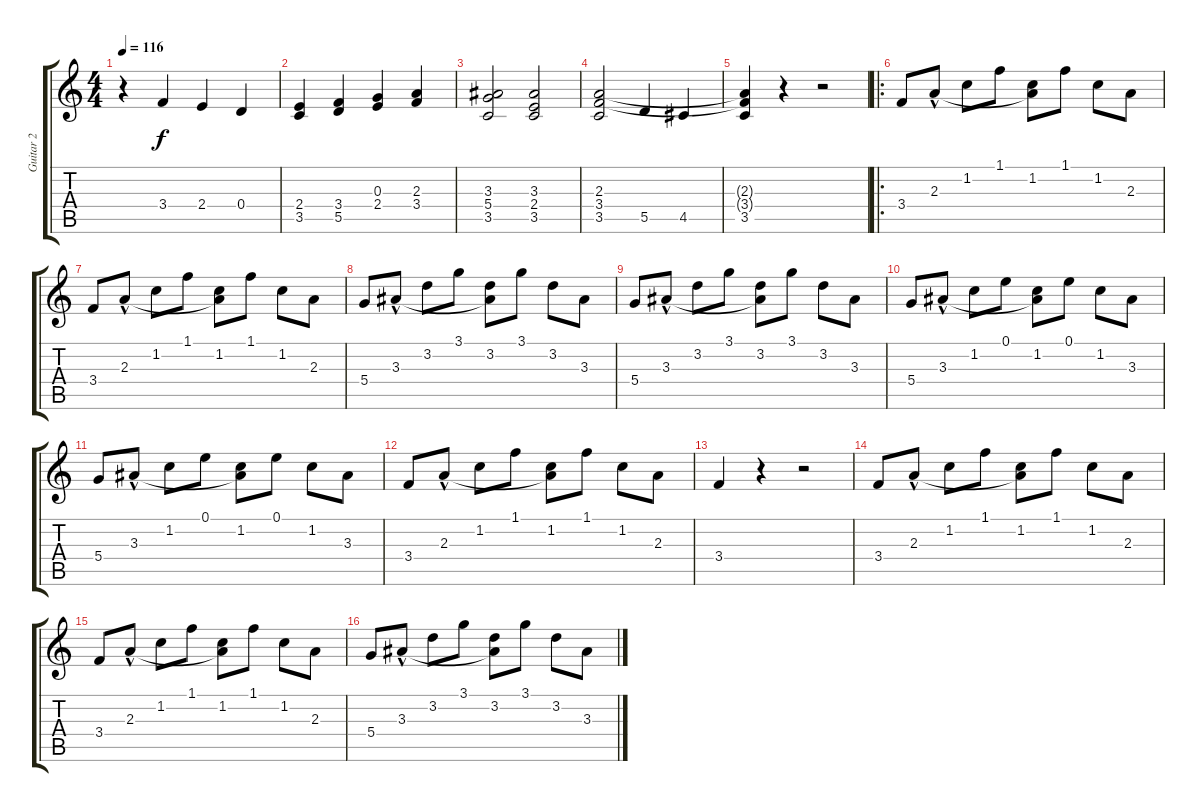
\track ("Guitar 2" "Guitar 2") {instrument acousticguitarnylon}
\staff {score tabs}
\tuning (E4 B3 G3 D3 A2 E2) {hide}
\ts (4 4)
\tempo 116
\clef g2
\ks c
r.4{dy f instrument acousticguitarnylon} 3.4.4 2.4.4 0.4.4 |
(2.4 3.5).4 (3.4 5.5).4 (0.3 2.4).4 (2.3 3.4).4 |
(3.3 5.4 3.5).2 (3.3 2.4 3.5).2 |
(2.3 3.4 3.5).2 5.5.4 4.5.4 |
(2.3{t} 3.4{t} 3.5).4 r.4 r.2 |
\ro
3.4.8 2.3{hac}.8 1.2.8 1.1.8 (1.2 2.3{t}).8 1.1.8 1.2.8 2.3.8 |
3.4.8 2.3{hac}.8 1.2.8 1.1.8 (1.2 2.3{t}).8 1.1.8 1.2.8 2.3.8 |
5.4.8 3.3{hac}.8 3.2.8 3.1.8 (3.2 3.3{t}).8 3.1.8 3.2.8 3.3.8 |
5.4.8 3.3{hac}.8 3.2.8 3.1.8 (3.2 3.3{t}).8 3.1.8 3.2.8 3.3.8 |
5.4.8 3.3{hac}.8 1.2.8 0.1.8 (1.2 3.3{t}).8 0.1.8 1.2.8 3.3.8 |
5.4.8 3.3{hac}.8 1.2.8 0.1.8 (1.2 3.3{t}).8 0.1.8 1.2.8 3.3.8 |
3.4.8 2.3{hac}.8 1.2.8 1.1.8 (1.2 2.3{t}).8 1.1.8 1.2.8 2.3.8 |
3.4.4 r.4 r.2 |
3.4.8 2.3{hac}.8 1.2.8 1.1.8 (1.2 2.3{t}).8 1.1.8 1.2.8 2.3.8 |
3.4.8 2.3{hac}.8 1.2.8 1.1.8 (1.2 2.3{t}).8 1.1.8 1.2.8 2.3.8 |
5.4.8 3.3{hac}.8 3.2.8 3.1.8 (3.2 3.3{t}).8 3.1.8 3.2.8 3.3.8
